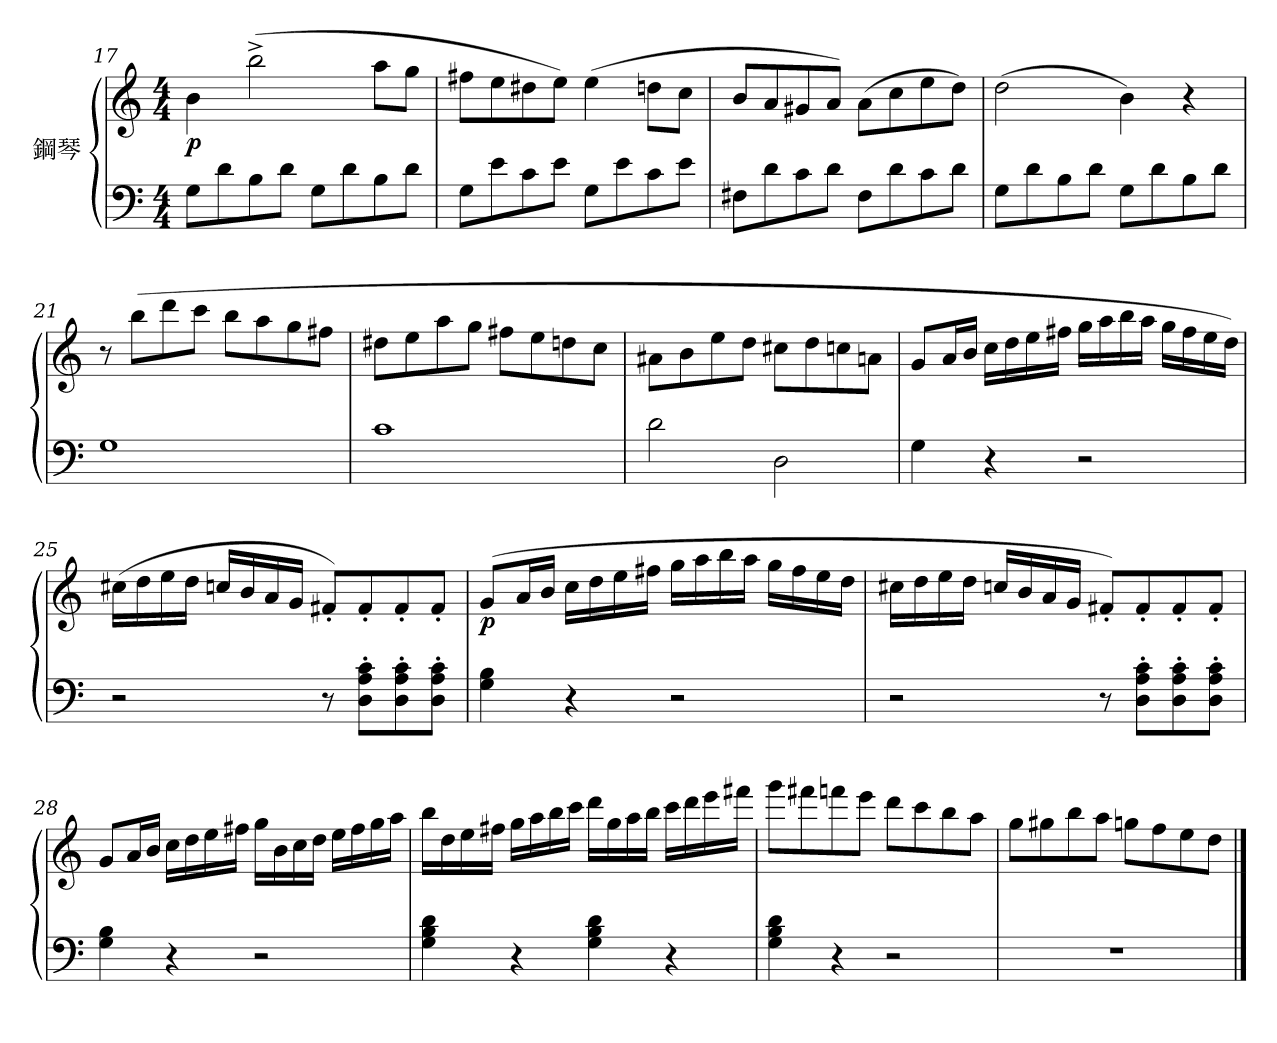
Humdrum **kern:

**kern	**kern	**dynam
*part1	*part1	*part1
*staff2	*staff1	*staff1/2
*I"鋼琴	*	*
!!LO:LB:g=z
*clefF4	*clefG2	*
*k[]	*k[]	*
*M4/4	*M4/4	*
=17	=17	=17
!	!	!LO:DY:b
8G\L	4b\	p
8d\	.	.
8B\	(>2bb^\	.
8d\J	.	.
8G\L	.	.
8d\	.	.
8B\	8aa\L	.
8d\J	8gg\J	.
=18	=18	=18
8G\L	8ff#X\L	.
8e\	8ee\	.
8c\	8dd#X\	.
8e\J	8ee\J)	.
8G\L	(>4ee\	.
8e\	.	.
8c\	8ddn\L	.
8e\J	8cc\J	.
=19	=19	=19
8F#X\L	8b/L	.
8d\	8a/	.
8c\	8g#X/	.
8d\J	8a/J)	.
8F#\L	(>8a\L	.
8d\	8cc\	.
8c\	8ee\	.
8d\J	8dd\J)	.
=20	=20	=20
8G\L	(>2dd\	.
8d\	.	.
8B\	.	.
8d\J	.	.
8G\L	4b\)	.
8d\	.	.
8B\	4r	.
8d\J	.	.
!!LO:PB:g=z
=21	=21	=21
1G	8r	.
.	(>8bb\L	.
.	8ddd\	.
.	8ccc\J	.
.	8bb\L	.
.	8aa\	.
.	8gg\	.
.	8ff#X\J	.
=22	=22	=22
1c	8dd#X\L	.
.	8ee\	.
.	8aa\	.
.	8gg\J	.
.	8ff#X\L	.
.	8ee\	.
.	8ddn\	.
.	8cc\J	.
=23	=23	=23
2d\	8a#X\L	.
.	8b\	.
.	8ee\	.
.	8dd\J	.
2D\	8cc#X\L	.
.	8dd\	.
.	8ccn\	.
.	8an\J	.
=24	=24	=24
4G\	8g/L	.
.	16a/L	.
.	16b/JJ	.
4r	16cc\LL	.
.	16dd\	.
.	16ee\	.
.	16ff#X\JJ	.
2r	16gg\LL	.
.	16aa\	.
.	16bb\	.
.	16aa\JJ	.
.	16gg\LL	.
.	16ff#\	.
.	16ee\	.
.	16dd\JJ)	.
!!LO:LB:g=z
=25	=25	=25
2r	(>16cc#X\LL	.
.	16dd\	.
.	16ee\	.
.	16dd\JJ	.
.	16ccn/LL	.
.	16b/	.
.	16a/	.
.	16g/JJ	.
8r	8f#X'/L)	.
8D\' 8A\' 8c\'L	8f#'/	.
8D\' 8A\' 8c\'	8f#'/	.
8D\' 8A\' 8c\'J	8f#'/J	.
=26	=26	=26
!	!	!LO:DY:b
4G\ 4B\	(>8g/L	p
.	16a/L	.
.	16b/JJ	.
4r	16cc\LL	.
.	16dd\	.
.	16ee\	.
.	16ff#X\JJ	.
2r	16gg\LL	.
.	16aa\	.
.	16bb\	.
.	16aa\JJ	.
.	16gg\LL	.
.	16ff#\	.
.	16ee\	.
.	16dd\JJ	.
=27	=27	=27
2r	16cc#X\LL	.
.	16dd\	.
.	16ee\	.
.	16dd\JJ	.
.	16ccn/LL	.
.	16b/	.
.	16a/	.
.	16g/JJ	.
8r	8f#X'/L)	.
8D\' 8A\' 8c\'L	8f#'/	.
8D\' 8A\' 8c\'	8f#'/	.
8D\' 8A\' 8c\'J	8f#'/J	.
!!LO:LB:g=z
=28	=28	=28
4G\ 4B\	8g/L	.
.	16a/L	.
.	16b/JJ	.
4r	16cc\LL	.
.	16dd\	.
.	16ee\	.
.	16ff#X\JJ	.
2r	16gg\LL	.
.	16b\	.
.	16cc\	.
.	16dd\JJ	.
.	16ee\LL	.
.	16ff#\	.
.	16gg\	.
.	16aa\JJ	.
=29	=29	=29
4G\ 4B\ 4d\	16bb\LL	.
.	16dd\	.
.	16ee\	.
.	16ff#X\JJ	.
4r	16gg\LL	.
.	16aa\	.
.	16bb\	.
.	16ccc\JJ	.
4G\ 4B\ 4d\	16ddd\LL	.
.	16gg\	.
.	16aa\	.
.	16bb\JJ	.
4r	16ccc\LL	.
.	16ddd\	.
.	16eee\	.
.	16fff#X\JJ	.
=30	=30	=30
4G\ 4B\ 4d\	8ggg\L	.
.	8fff#X\	.
4r	8fffn\	.
.	8eee\J	.
2r	8ddd\L	.
.	8ccc\	.
.	8bb\	.
.	8aa\J	.
!!LO:LB:g=z
=31	=31	=31
1r	8gg\L	.
.	8gg#X\	.
.	8bb\	.
.	8aa\J	.
.	8ggn\L	.
.	8ff\	.
.	8ee\	.
.	8dd\J	.
==	==	==
*-	*-	*-
